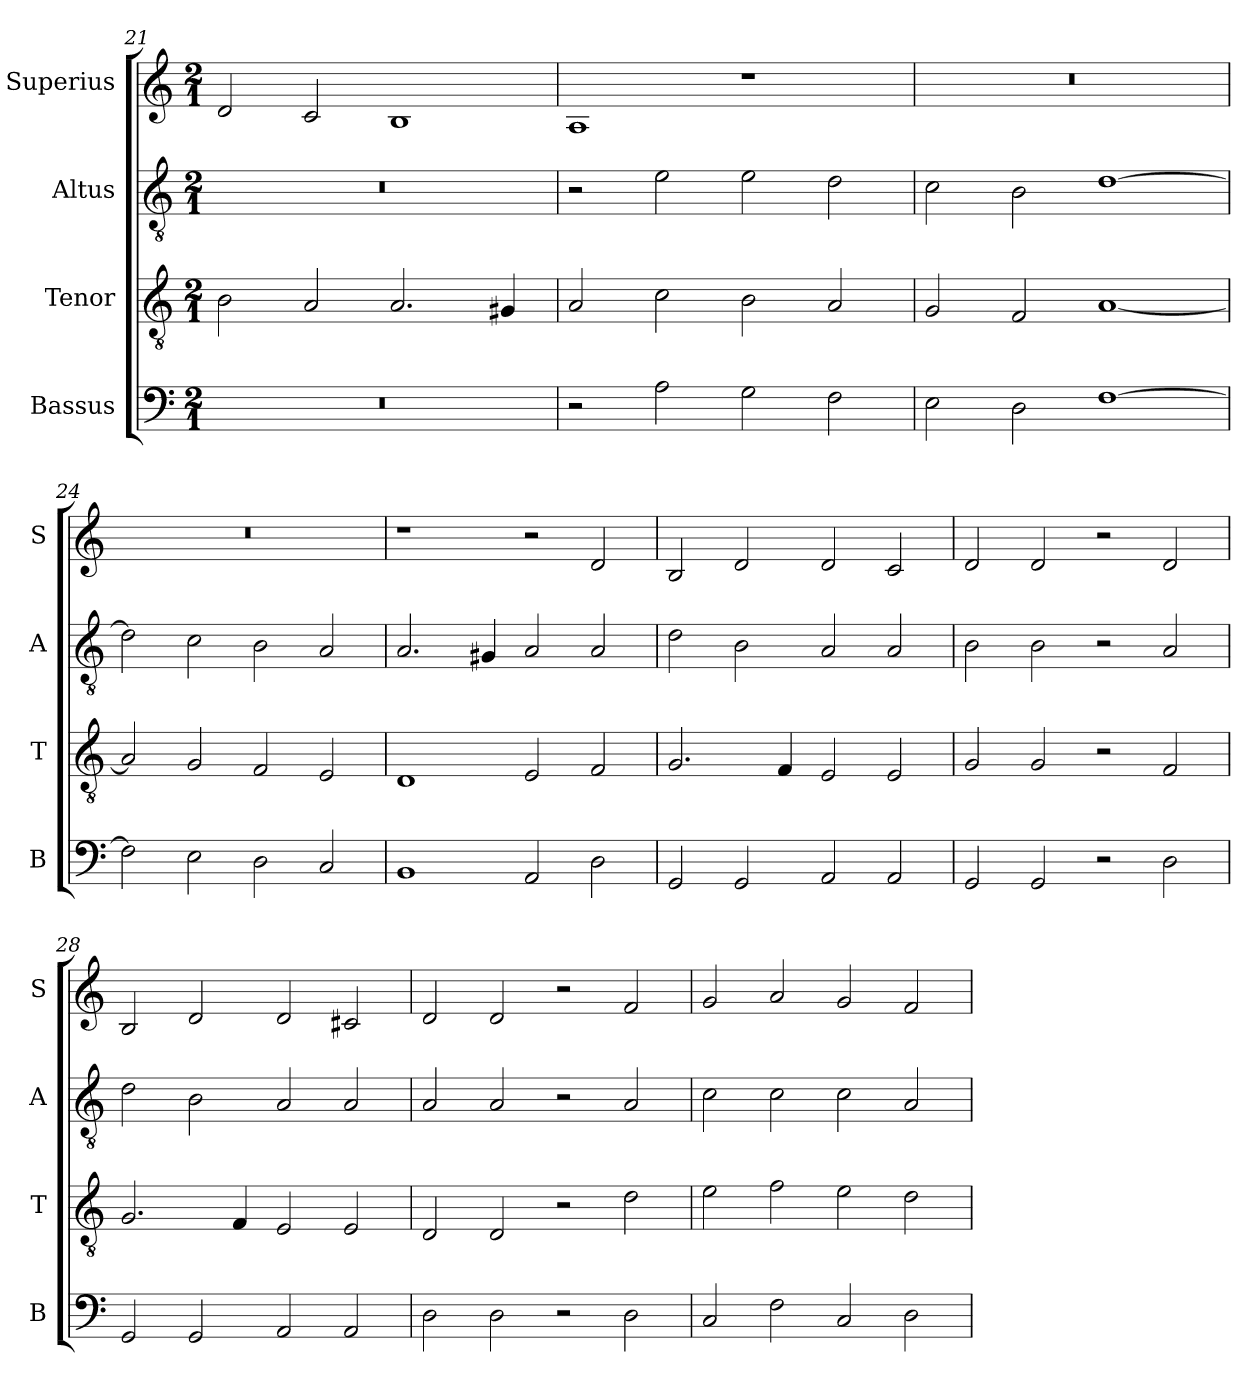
**kern	**kern	**kern	**kern
*part4	*part3	*part2	*part1
*staff4	*staff3	*staff2	*staff1
*I"Bassus	*I"Tenor	*I"Altus	*I"Superius
*I'B	*I'T	*I'A	*I'S
*clefF4	*clefGv2	*clefGv2	*clefG2
*k[]	*k[]	*k[]	*k[]
*C:	*C:	*C:	*C:
*M2/1	*M2/1	*M2/1	*M2/1
=21	=21	=21	=21
0r	2B	0r	2d
.	2A	.	2c
.	2.A	.	1B
.	4G#X	.	.
=22	=22	=22	=22
2r	2A	2r	1A
2A	2c	2e	.
2G	2B	2e	1r
2F	2A	2d	.
=23	=23	=23	=23
2E	2G	2c	0r
2D	2F	2B	.
[1F	[1A	[1d	.
=24	=24	=24	=24
2F]	2A]	2d]	0r
2E	2G	2c	.
2D	2F	2B	.
2C	2E	2A	.
=25	=25	=25	=25
1BB	1D	2.A	1r
.	.	4G#X	.
2AA	2E	2A	2r
2D	2F	2A	2d
=26	=26	=26	=26
2GG	2.G	2d	2B
2GG	.	2B	2d
.	4F	.	.
2AA	2E	2A	2d
2AA	2E	2A	2c
=27	=27	=27	=27
2GG	2G	2B	2d
2GG	2G	2B	2d
2r	2r	2r	2r
2D	2F	2A	2d
=28	=28	=28	=28
2GG	2.G	2d	2B
2GG	.	2B	2d
.	4F	.	.
2AA	2E	2A	2d
2AA	2E	2A	2c#X
=29	=29	=29	=29
2D	2D	2A	2d
2D	2D	2A	2d
2r	2r	2r	2r
2D	2d	2A	2f
=30	=30	=30	=30
2C	2e	2c	2g
2F	2f	2c	2a
2C	2e	2c	2g
2D	2d	2A	2f
=	=	=	=
*-	*-	*-	*-
